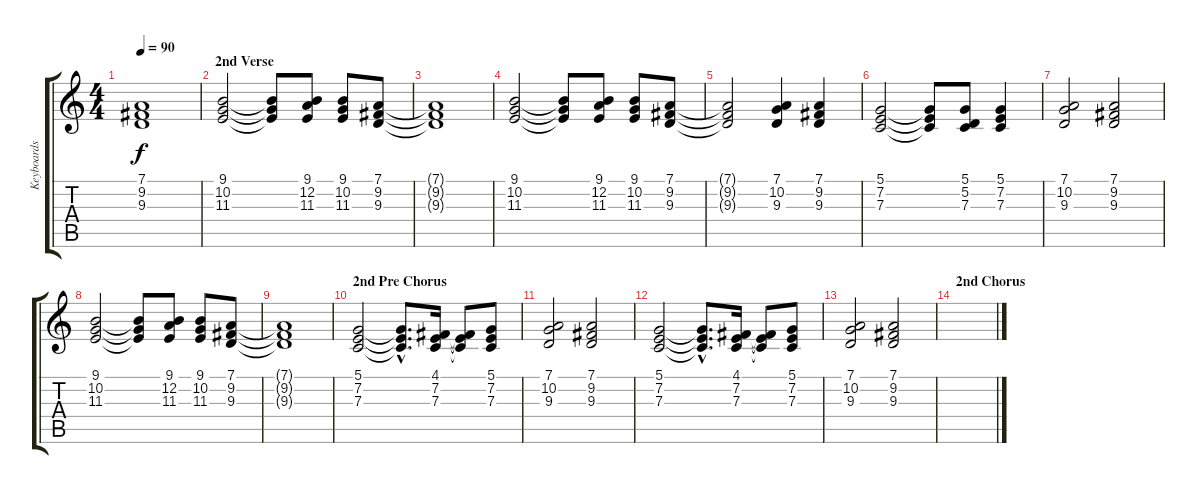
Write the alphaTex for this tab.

\track ("Keyboards" "Keyboards") {instrument synthbrass1}
\staff {score tabs}
\tuning (D4 A3 F3 C3 G2 D2) {hide}
\ts (4 4)
\tempo 90
\clef g2
\ks c
(7.1 9.2 9.3).1{dy f} |
\section ("" "2nd Verse")
(9.1 10.2 11.3).2 (9.1{t} 10.2{t} 11.3{t}).8 (9.1 12.2 11.3).8 (9.1 10.2 11.3).8 (7.1 9.2 9.3).8 |
(7.1{t} 9.2{t} 9.3{t}).1 |
(9.1 10.2 11.3).2 (9.1{t} 10.2{t} 11.3{t}).8 (9.1 12.2 11.3).8 (9.1 10.2 11.3).8 (7.1 9.2 9.3).8 |
(7.1{t} 9.2{t} 9.3{t}).2 (7.1 10.2 9.3).4 (7.1 9.2 9.3).4 |
(5.1 7.2 7.3).2 (5.1{t} 7.2{t} 7.3{t}).8 (5.1 5.2 7.3).8 (5.1 7.2 7.3).4 |
(7.1 10.2 9.3).2 (7.1 9.2 9.3).2 |
(9.1 10.2 11.3).2 (9.1{t} 10.2{t} 11.3{t}).8 (9.1 12.2 11.3).8 (9.1 10.2 11.3).8 (7.1 9.2 9.3).8 |
(7.1{t} 9.2{t} 9.3{t}).1 |
\section ("" "2nd Pre Chorus")
(5.1 7.2 7.3).2 (5.1{hac t} 7.2{hac t} 7.3{hac t}).8{d} (4.1 7.2 7.3).16 (4.1{t} 7.2{t} 7.3{t}).8 (5.1 7.2 7.3).8 |
(7.1 10.2 9.3).2 (7.1 9.2 9.3).2 |
(5.1 7.2 7.3).2 (5.1{hac t} 7.2{hac t} 7.3{hac t}).8{d} (4.1 7.2 7.3).16 (4.1{t} 7.2{t} 7.3{t}).8 (5.1 7.2 7.3).8 |
(7.1 10.2 9.3).2 (7.1 9.2 9.3).2 |
\section ("" "2nd Chorus")
